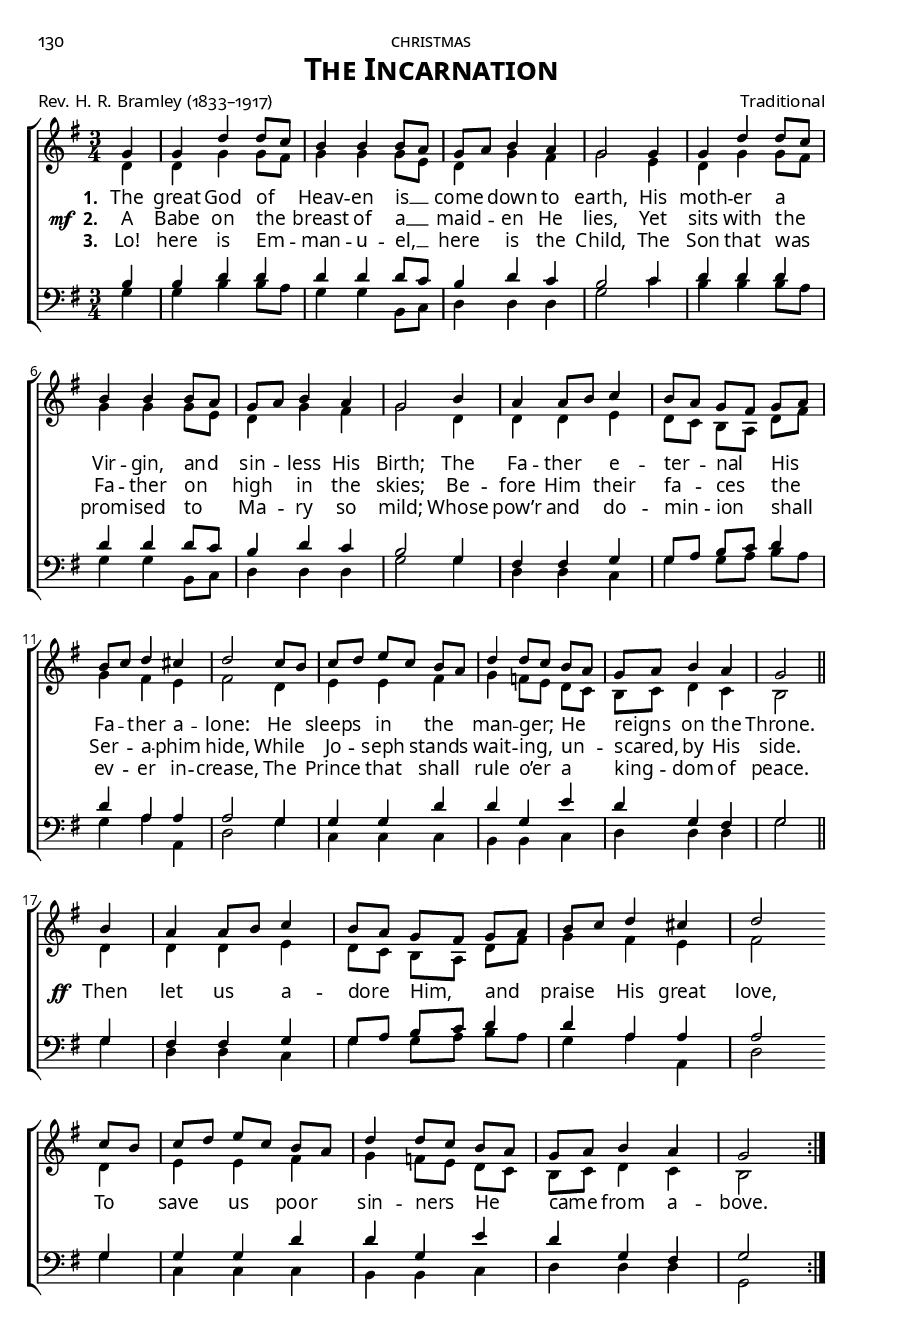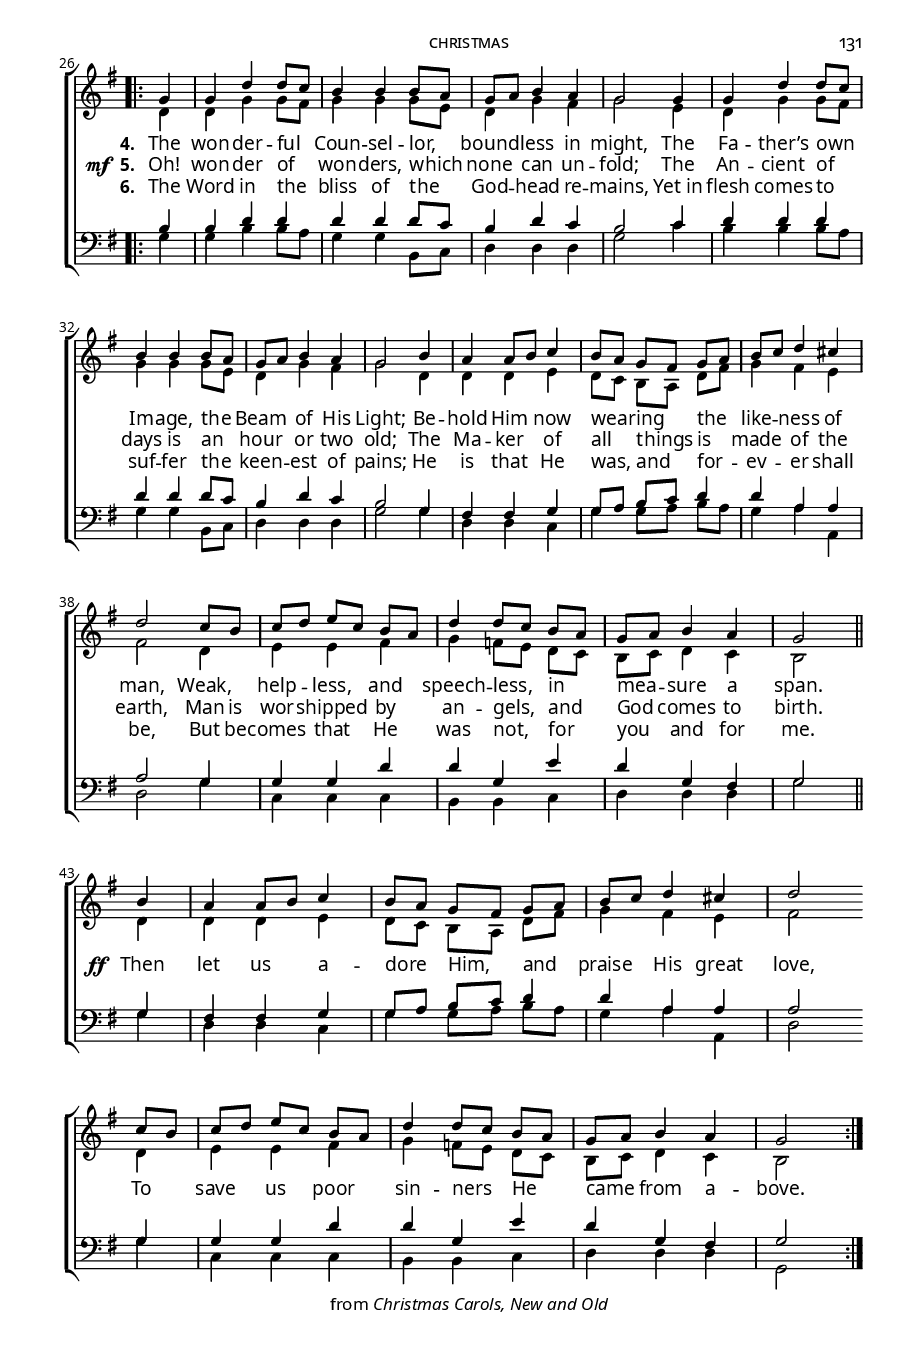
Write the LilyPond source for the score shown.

\version "2.14.2"
\include "util.ly"
\header {
  title = \markup{\override #'(font-name . "Garamond Premier Pro Semibold"){ \abs-fontsize #15 \smallCapsOldStyle"The Incarnation"}}
  poet = \markup\oldStyleNum"Rev. H. R. Bramley (1833–1917)"
  composer = \markup\oldStyleNum"Traditional"
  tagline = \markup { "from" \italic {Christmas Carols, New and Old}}
}
\paper {
  %print-all-headers = ##f
  paper-height = 9\in
  paper-width = 6\in
  indent = 0\in
  %system-system-spacing = #'((basic-distance . 10) (padding . 0))
  system-system-spacing =
    #'((basic-distance . 0)
       (minimum-distance . 0)
       (padding . -5)
       (stretchability . 100))
  ragged-last-bottom = ##f
  ragged-bottom = ##f
  two-sided = ##t
  inner-margin = 0.5\in
  outer-margin = 0.25\in
  top-margin = 0.25\in
  bottom-margin = 0.25\in
  first-page-number = #130
  print-first-page-number = ##t
  headerLine = \markup{\override #'(font-name . "Garamond Premier Pro") \smallCapsOldStyle"christmas"}
  oddHeaderMarkup = \markup\fill-line{
     \override #'(font-name . "Garamond Premier Pro")\abs-fontsize #8.5
     \combine 
        \fill-line{"" \on-the-fly #print-page-number-check-first
        \oldStylePageNum""
        }
        \fill-line{\headerLine}
  }
  evenHeaderMarkup = \markup {
     \override #'(font-name . "Garamond Premier Pro")\abs-fontsize #8.5
     \combine
        \on-the-fly #print-page-number-check-first
        \oldStylePageNum""
        \fill-line{\headerLine}
  }
}
#(set-global-staff-size 15) \paper{ #(define fonts (make-pango-font-tree "GoudyOlSt BT" "Garamond Premier Pro" "Garamond Premier Pro" (/ 15 20))) }
global = {
  \key g \major
  \time 3/4
  \autoBeamOff
  \override DynamicLineSpanner #'staff-padding = #0.0
  \override DynamicLineSpanner #'Y-extent = #'(0 . 0)
}

sopMusic = \relative c' {
  \repeat unfold 2 {
      \repeat volta 3 {
      \partial 4 g'4 |
      g d' d8[ c] |
      b4 b  b8[ a] |
      g[ a] b4 a |
      g2 g4 |
      
      g d' d8[ c] |
      b4 b b8[ a] |
      g[ a] b4 a |
      g2 b4 |
      a a8[ b] c4 |
      
      b8[ a] g[ fis] g[ a] |
      b[ c] d4 cis |
      d2 c8[ b] |
      c[ d] e[ c] b[ a] |
      d4 d8[ c] b[ a] |
      
      g[ a] b4 a |
      \partial 2 g2 \bar "||" \break
      \partial 4 b4 |
      a a8[ b] c4 |
      b8[ a] g[ fis] g[ a] |
      b[ c] d4 cis |
      
      d2 \bar""\break c8[ b] |
      c[ d] e[ c] b[ a] |
      d4 d8[ c] b[ a] |
      g[ a] b4 a |
      \partial 2 g2 \pageBreak
    }
  }
}
sopWords = \lyricmode {
  
}

altoMusic = \relative c' {
  \repeat unfold 2{
    d4 |
    d g g8[ fis] |
    g4 g g8[ e] |
    d4 g fis |
    g2 e4 |
    
    d4 g g8[ fis] |
    g4 g g8[ e] |
    d4 g fis |
    g2 d4 |
    d d e |
    
    d8[ c] b[ a] d[ fis] |
    g4 fis e |
    fis2 d4 |
    e e fis |
    g f8[ e] d[ c] |
    
    b[ c] d4 c |
    b2 |
    d4 |
    d d e |
    d8[ c] b[ a] d[ fis] |
    g4 fis e |
    
    fis2 d4 |
    e e fis |
    g f8[ e] d[ c] |
    b[ c] d4 c |
    b2
  }
}
altoWords = {
  \dropLyricsV
  \lyricmode {
    \set stanza = #"1. "
    The great God of Heav -- en is __ come down to earth,
    His moth -- er a Vir -- gin, and sin -- less His Birth;
    The Fa -- ther e -- ter -- nal His Fa -- ther a -- lone:
    He sleeps in the man -- ger; He reigns on the Throne.
  }
  \set stanza = \markup\dynamic"  ff "
  \lyricmode {  
    Then let us a -- dore Him, and praise His great love,
    To save us poor sin -- ners He came from a -- bove.
    
    \set stanza = #"4. "
    The won -- der -- ful Coun -- sel -- lor, bound -- less in might,
    The Fa -- ther’s own Im -- age, the Beam of His Light;
    Be -- hold Him now wear -- ing the like -- ness of man,
    Weak, help -- less, and speech -- less, in mea -- sure a span.
  }
  \set stanza = \markup\dynamic"  ff "
  \lyricmode {
    Then let us a -- dore Him, and praise His great love,
    To save us poor sin -- ners He came from a -- bove.
  }
}
altoWordsII = {
  \dropLyricsV
  \set stanza = \markup{\dynamic"  mf " "2. "}
  \lyricmode {
    A Babe on the breast of a __ maid -- en He lies,
    Yet sits with the Fa -- ther on high in the skies;
    Be -- fore Him their fa -- ces the Ser -- a -- phim hide,
    While Jo -- seph stands wait -- ing, un -- scared, by His side.
    
    \repeat unfold 22 {\skip1}
  }
  \set stanza = \markup{\dynamic"  mf " "5. "}
  \lyricmode{
    Oh! won -- der of won -- ders, which none can un -- fold;
    The An -- cient of days is an hour or two old;
    The Ma -- ker of all things is made of the \set associatedVoice = "sopranos"
    earth,
    \set ignoreMelismata = ##t
    Man \unset associatedVoice \unset ignoreMelismata is wor -- shipped by an -- gels, and God comes to birth.
  }
}
altoWordsIII = \lyricmode {
  \dropLyricsV
  \set stanza = #"3. "
  Lo! here is Em -- man -- u -- el, __ here is the Child,
  The Son that was prom -- ised to Ma -- ry so mild;
  Whose pow’r and do -- min -- ion shall ev -- er in -- crease,
  The Prince that shall rule o’er a king -- dom of peace.

  \repeat unfold 22 {\skip1}
  
  \set stanza = #"6. "
  The Word in the bliss of the God -- head re -- mains,
  Yet_in flesh comes to suf -- fer the keen -- est of pains;
  He is that He was, and for -- ev -- er shall \set associatedVoice = "sopranos"
  be,
  
  \set ignoreMelismata = ##t
  But \unset associatedVoice be -- \unset ignoreMelismata 
  comes that He was not, for you and for me.
}
altoWordsIV = \lyricmode {
}
altoWordsV = \lyricmode {
}
altoWordsVI = \lyricmode {
}
tenorMusic = \relative c' {
  \repeat unfold 2{
    b4 |
    b d d |
    d d d8[ c] |
    b4 d c |
    b2 c4 |
    
    d4 d d |
    d d d8[ c] |
    b4 d c |
    b2 g4 |
    fis fis g |
    
    g8[ a] b[ c] d4 |
    d a a |
    a2 g4 |
    g g d' |
    d g, e' |
    
    d g, fis |
    g2 |
    g4 |
    fis fis g |
    g8[ a] b[ c] d4 |
    d a a |
    
    a2 g4 |
    g g d' |
    d g, e' |
    d g, fis |
    g2
  }
}
tenorWords = \lyricmode {

}

bassMusic = \relative c {
  \repeat unfold 2{
    g'4 |
    g b b8[ a] |
    g4 g b,8[ c] |
    d4 d d |
    g2 c4 |
    
    b4 b b8[ a] |
    g4 g b,8[ c] |
    d4 d d |
    g2 g4 |
    d d c |
    
    g' g8[ a] b[ a] |
    g4 a a, |
    d2 g4 |
    c, c c |
    b b c |
    
    d d d |
    g2 |
    g4 |
    d d c |
    g' g8[ a] b[ a] |
    g4 a a, |
    
    d2 g4 |
    c, c c |
    b b c |
    d d d |
    g,2
  }
}
bassWords = \lyricmode {

}

pianoRH = \relative c' {
  
}
pianoLH = \relative c' {
  
}

\score {
  <<
   \new ChoirStaff <<
%    \new Lyrics = sopranos \with { \override VerticalAxisGroup #'nonstaff-relatedstaff-spacing = #'((basic-distance . 1)) }
    \new Staff = women <<
      \new Voice = "sopranos" { \voiceOne << \global \sopMusic >> }
      \new Voice = "altos" { \voiceTwo << \global \altoMusic >> }
    >>
    \new Lyrics \with { alignAboveContext = #"women" \override VerticalAxisGroup #'nonstaff-relatedstaff-spacing = #'((basic-distance . 1))} \lyricsto "sopranos" \sopWords
     \new Lyrics = "altosVI"  \with { alignBelowContext = #"women"} \lyricsto "altos" \altoWordsVI
    \new Lyrics = "altosV"  \with { alignBelowContext = #"women"} \lyricsto "altos" \altoWordsV
    \new Lyrics = "altosIV"  \with { alignBelowContext = #"women"} \lyricsto "altos" \altoWordsIV
    \new Lyrics = "altosIII"  \with { alignBelowContext = #"women"} \lyricsto "altos" \altoWordsIII
    \new Lyrics = "altosII"  \with { alignBelowContext = #"women"} \lyricsto "altos" \altoWordsII
    \new Lyrics = "altos"  \with { alignBelowContext = #"women" \override VerticalAxisGroup #'nonstaff-relatedstaff-spacing = #'((basic-distance . 1)) } \lyricsto "altos" \altoWords
   \new Staff = men <<
      \clef bass
      \new Voice = "tenors" { \voiceOne << \global \tenorMusic >> }
      \new Voice = "basses" { \voiceTwo << \global \bassMusic >> }
    >>
    \new Lyrics \with { alignAboveContext = #"men" \override VerticalAxisGroup #'nonstaff-relatedstaff-spacing = #'((basic-distance . 1)) } \lyricsto "tenors" \tenorWords
    \new Lyrics \with { alignBelowContext = #"men" \override VerticalAxisGroup #'nonstaff-relatedstaff-spacing = #'((basic-distance . 1)) } \lyricsto "basses" \bassWords
  >>
%    \new PianoStaff << \new Staff { \new Voice { \pianoRH } } \new Staff { \clef "bass" \pianoLH } >>
  >>
  \layout {
    \context {
      \Score
      %\override SpacingSpanner #'base-shortest-duration = #(ly:make-moment 1 8)
      %\override SpacingSpanner #'common-shortest-duration = #(ly:make-moment 1 4)
    }
    \context {
      % Remove all empty staves
      % \Staff \RemoveEmptyStaves \override VerticalAxisGroup #'remove-first = ##t
    }
  }
  \midi {
    %\tempo 4 = 90
    \set Staff.midiInstrument = "flute"
  
    \context {
      \Voice
      \remove "Dynamic_performer"
    }
  }
}
